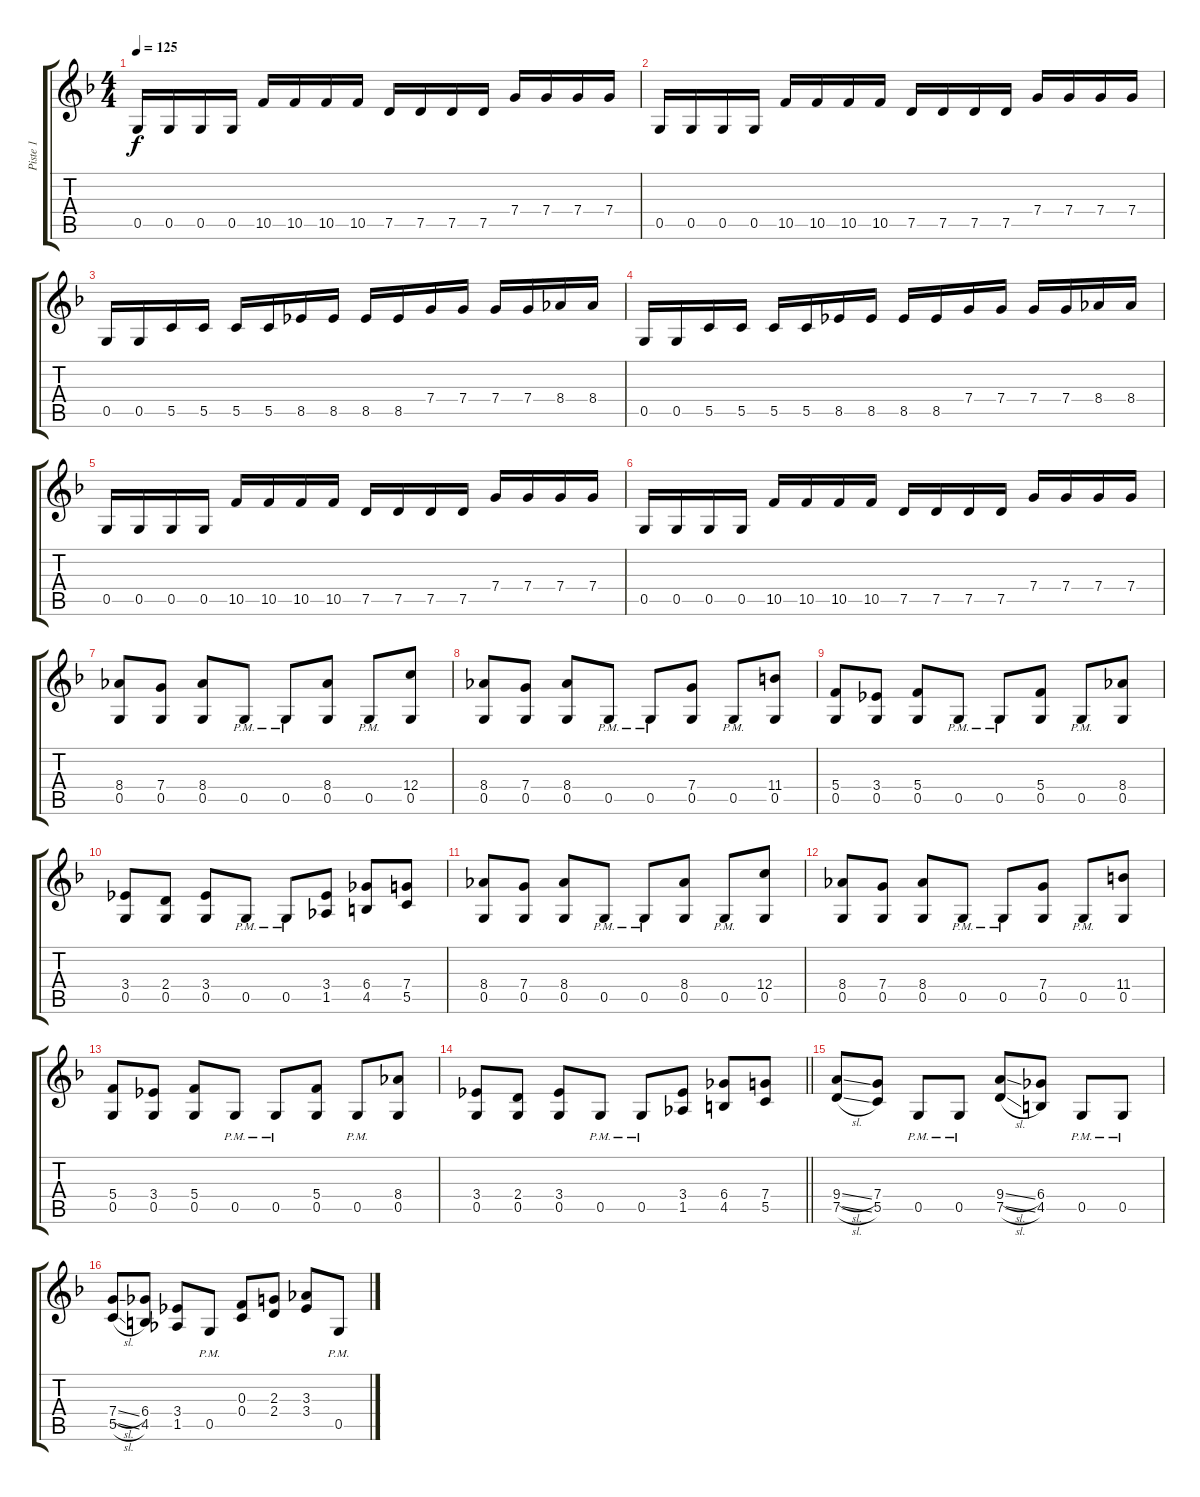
\track ("Piste 1" "Piste 1") {instrument distortionguitar}
\staff {score tabs}
\tuning (D4 A3 F3 C3 G2 D2) {hide}
\ts (4 4)
\tempo 125
\clef g2
\ks dminor
0.5.16{dy f} 0.5.16 0.5.16 0.5.16 10.5.16 10.5.16 10.5.16 10.5.16 7.5.16 7.5.16 7.5.16 7.5.16 7.4.16 7.4.16 7.4.16 7.4.16 |
0.5.16 0.5.16 0.5.16 0.5.16 10.5.16 10.5.16 10.5.16 10.5.16 7.5.16 7.5.16 7.5.16 7.5.16 7.4.16 7.4.16 7.4.16 7.4.16 |
0.5.16 0.5.16 5.5.16 5.5.16 5.5.16 5.5.16 8.5.16 8.5.16 8.5.16 8.5.16 7.4.16 7.4.16 7.4.16 7.4.16 8.4.16 8.4.16 |
0.5.16 0.5.16 5.5.16 5.5.16 5.5.16 5.5.16 8.5.16 8.5.16 8.5.16 8.5.16 7.4.16 7.4.16 7.4.16 7.4.16 8.4.16 8.4.16 |
0.5.16 0.5.16 0.5.16 0.5.16 10.5.16 10.5.16 10.5.16 10.5.16 7.5.16 7.5.16 7.5.16 7.5.16 7.4.16 7.4.16 7.4.16 7.4.16 |
0.5.16 0.5.16 0.5.16 0.5.16 10.5.16 10.5.16 10.5.16 10.5.16 7.5.16 7.5.16 7.5.16 7.5.16 7.4.16 7.4.16 7.4.16 7.4.16 |
(8.4 0.5).8 (7.4 0.5).8 (8.4 0.5).8 0.5{pm}.8 0.5{pm}.8 (8.4 0.5).8 0.5{pm}.8 (12.4 0.5).8 |
(8.4 0.5).8 (7.4 0.5).8 (8.4 0.5).8 0.5{pm}.8 0.5{pm}.8 (7.4 0.5).8 0.5{pm}.8 (11.4 0.5).8 |
(5.4 0.5).8 (3.4 0.5).8 (5.4 0.5).8 0.5{pm}.8 0.5{pm}.8 (5.4 0.5).8 0.5{pm}.8 (8.4 0.5).8 |
(3.4 0.5).8 (2.4 0.5).8 (3.4 0.5).8 0.5{pm}.8 0.5{pm}.8 (3.4 1.5).8 (6.4 4.5).8 (7.4 5.5).8 |
(8.4 0.5).8 (7.4 0.5).8 (8.4 0.5).8 0.5{pm}.8 0.5{pm}.8 (8.4 0.5).8 0.5{pm}.8 (12.4 0.5).8 |
(8.4 0.5).8 (7.4 0.5).8 (8.4 0.5).8 0.5{pm}.8 0.5{pm}.8 (7.4 0.5).8 0.5{pm}.8 (11.4 0.5).8 |
(5.4 0.5).8 (3.4 0.5).8 (5.4 0.5).8 0.5{pm}.8 0.5{pm}.8 (5.4 0.5).8 0.5{pm}.8 (8.4 0.5).8 |
\barLineRight lightlight
(3.4 0.5).8 (2.4 0.5).8 (3.4 0.5).8 0.5{pm}.8 0.5{pm}.8 (3.4 1.5).8 (6.4 4.5).8 (7.4 5.5).8 |
(9.4{sl} 7.5{sl}).8 (7.4 5.5).8 0.5{pm}.8 0.5{pm}.8 (9.4{sl} 7.5{sl}).8 (6.4 4.5).8 0.5{pm}.8 0.5{pm}.8 |
(7.4{sl} 5.5{sl}).8 (6.4 4.5).8 (3.4 1.5).8 0.5{pm}.8 (0.3 0.4).8 (2.3 2.4).8 (3.3 3.4).8 0.5{pm}.8
